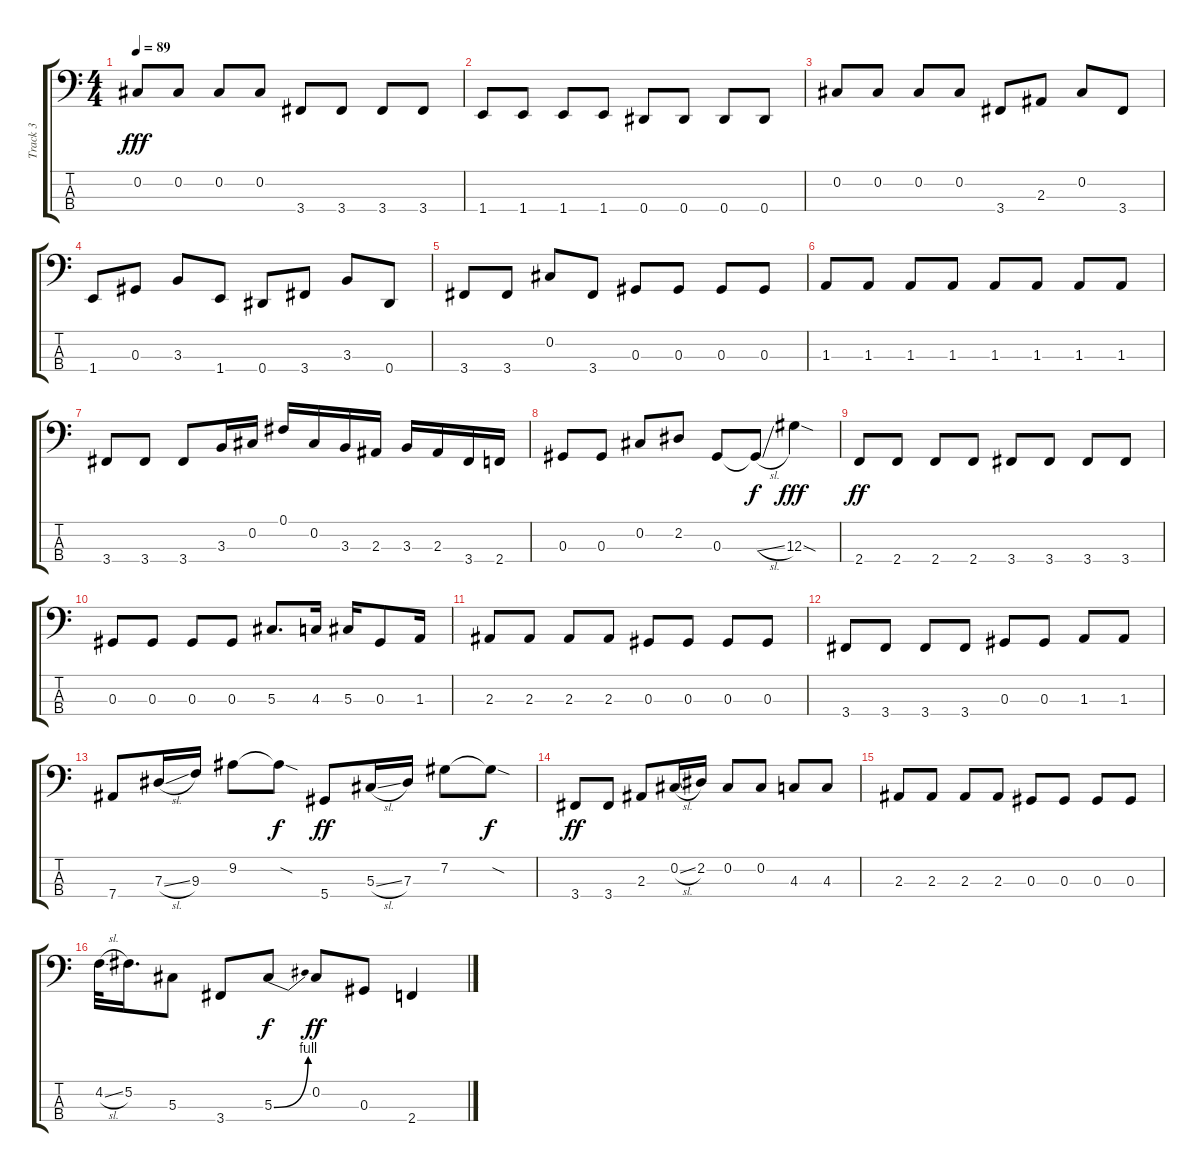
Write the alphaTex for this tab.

\track ("Track 3" "Track 3") {instrument electricbasspick}
\staff {score tabs}
\tuning (Gb2 Db2 Ab1 Eb1) {hide}
\ts (4 4)
\tempo 89
\clef f4
\ks c
0.2.8{dy fff} 0.2.8 0.2.8 0.2.8 3.4.8 3.4.8 3.4.8 3.4.8 |
1.4.8 1.4.8 1.4.8 1.4.8 0.4.8 0.4.8 0.4.8 0.4.8 |
0.2.8 0.2.8 0.2.8 0.2.8 3.4.8 2.3.8 0.2.8 3.4.8 |
1.4.8 0.3.8 3.3.8 1.4.8 0.4.8 3.4.8 3.3.8 0.4.8 |
3.4.8 3.4.8 0.2.8 3.4.8 0.3.8 0.3.8 0.3.8 0.3.8 |
1.3.8 1.3.8 1.3.8 1.3.8 1.3.8 1.3.8 1.3.8 1.3.8 |
3.4.8 3.4.8 3.4.8 3.3.16 0.2.16 0.1.16 0.2.16 3.3.16 2.3.16 3.3.16 2.3.16 3.4.16 2.4.16 |
0.3.8 0.3.8 0.2.8 2.2.8 0.3.8 0.3{sl t}.8{dy f} 12.3{sod}.4{dy fff} |
2.4.8{dy ff} 2.4.8 2.4.8 2.4.8 3.4.8 3.4.8 3.4.8 3.4.8 |
0.3.8 0.3.8 0.3.8 0.3.8 5.3.8{d} 4.3.16 5.3.16 0.3.8 1.3.16 |
2.3.8 2.3.8 2.3.8 2.3.8 0.3.8 0.3.8 0.3.8 0.3.8 |
3.4.8 3.4.8 3.4.8 3.4.8 0.3.8 0.3.8 1.3.8 1.3.8 |
7.4.8 7.3{sl}.16 9.3.16 9.2.8 9.2{sod t}.8{dy f} 5.4.8{dy ff} 5.3{sl}.16 7.3.16 7.2.8 7.2{sod t}.8{dy f} |
3.4.8{dy ff} 3.4.8 2.3.8 0.2{sl}.16 2.2.16 0.2.8 0.2.8 4.3.8 4.3.8 |
2.3.8 2.3.8 2.3.8 2.3.8 0.3.8 0.3.8 0.3.8 0.3.8 |
4.2{sl}.32 5.2.16{d} 5.3.8 3.4.8 5.3{be (bend 0 0 60 4)}.8{dy f} 0.2.8{dy ff} 0.3.8 2.4.4
